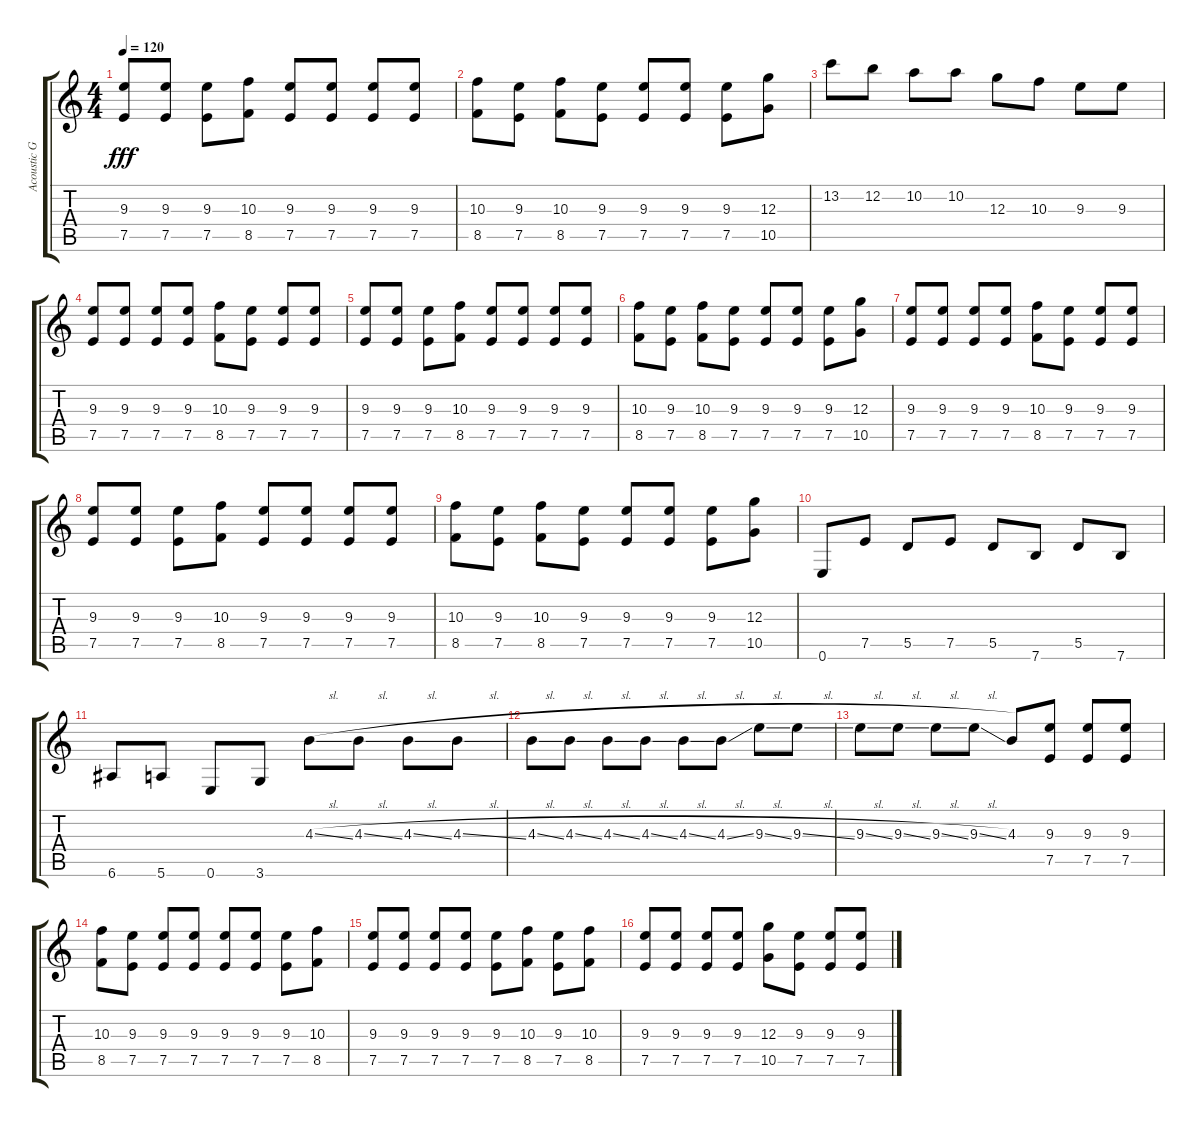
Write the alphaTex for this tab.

\track ("Acoustic Guitar" "Acoustic G") {instrument acousticguitarnylon}
\staff {score tabs}
\tuning (E4 B3 G3 D3 A2 E2) {hide}
\ts (4 4)
\tempo 120
\clef g2
\ks c
(9.3 7.5).8{dy fff} (9.3 7.5).8 (9.3 7.5).8 (10.3 8.5).8 (9.3 7.5).8 (9.3 7.5).8 (9.3 7.5).8 (9.3 7.5).8 |
(10.3 8.5).8 (9.3 7.5).8 (10.3 8.5).8 (9.3 7.5).8 (9.3 7.5).8 (9.3 7.5).8 (9.3 7.5).8 (12.3 10.5).8 |
13.2.8 12.2.8 10.2.8 10.2.8 12.3.8 10.3.8 9.3.8 9.3.8 |
(9.3 7.5).8 (9.3 7.5).8 (9.3 7.5).8 (9.3 7.5).8 (10.3 8.5).8 (9.3 7.5).8 (9.3 7.5).8 (9.3 7.5).8 |
(9.3 7.5).8 (9.3 7.5).8 (9.3 7.5).8 (10.3 8.5).8 (9.3 7.5).8 (9.3 7.5).8 (9.3 7.5).8 (9.3 7.5).8 |
(10.3 8.5).8 (9.3 7.5).8 (10.3 8.5).8 (9.3 7.5).8 (9.3 7.5).8 (9.3 7.5).8 (9.3 7.5).8 (12.3 10.5).8 |
(9.3 7.5).8 (9.3 7.5).8 (9.3 7.5).8 (9.3 7.5).8 (10.3 8.5).8 (9.3 7.5).8 (9.3 7.5).8 (9.3 7.5).8 |
(9.3 7.5).8 (9.3 7.5).8 (9.3 7.5).8 (10.3 8.5).8 (9.3 7.5).8 (9.3 7.5).8 (9.3 7.5).8 (9.3 7.5).8 |
(10.3 8.5).8 (9.3 7.5).8 (10.3 8.5).8 (9.3 7.5).8 (9.3 7.5).8 (9.3 7.5).8 (9.3 7.5).8 (12.3 10.5).8 |
0.6.8 7.5.8 5.5.8 7.5.8 5.5.8 7.6.8 5.5.8 7.6.8 |
6.6.8 5.6.8 0.6.8 3.6.8 4.3{sl}.8 4.3{sl}.8 4.3{sl}.8 4.3{sl}.8 |
4.3{sl}.8 4.3{sl}.8 4.3{sl}.8 4.3{sl}.8 4.3{sl}.8 4.3{sl}.8 9.3{sl}.8 9.3{sl}.8 |
9.3{sl}.8 9.3{sl}.8 9.3{sl}.8 9.3{sl}.8 4.3.8 (9.3 7.5).8 (9.3 7.5).8 (9.3 7.5).8 |
(10.3 8.5).8 (9.3 7.5).8 (9.3 7.5).8 (9.3 7.5).8 (9.3 7.5).8 (9.3 7.5).8 (9.3 7.5).8 (10.3 8.5).8 |
(9.3 7.5).8 (9.3 7.5).8 (9.3 7.5).8 (9.3 7.5).8 (9.3 7.5).8 (10.3 8.5).8 (9.3 7.5).8 (10.3 8.5).8 |
(9.3 7.5).8 (9.3 7.5).8 (9.3 7.5).8 (9.3 7.5).8 (12.3 10.5).8 (9.3 7.5).8 (9.3 7.5).8 (9.3 7.5).8
